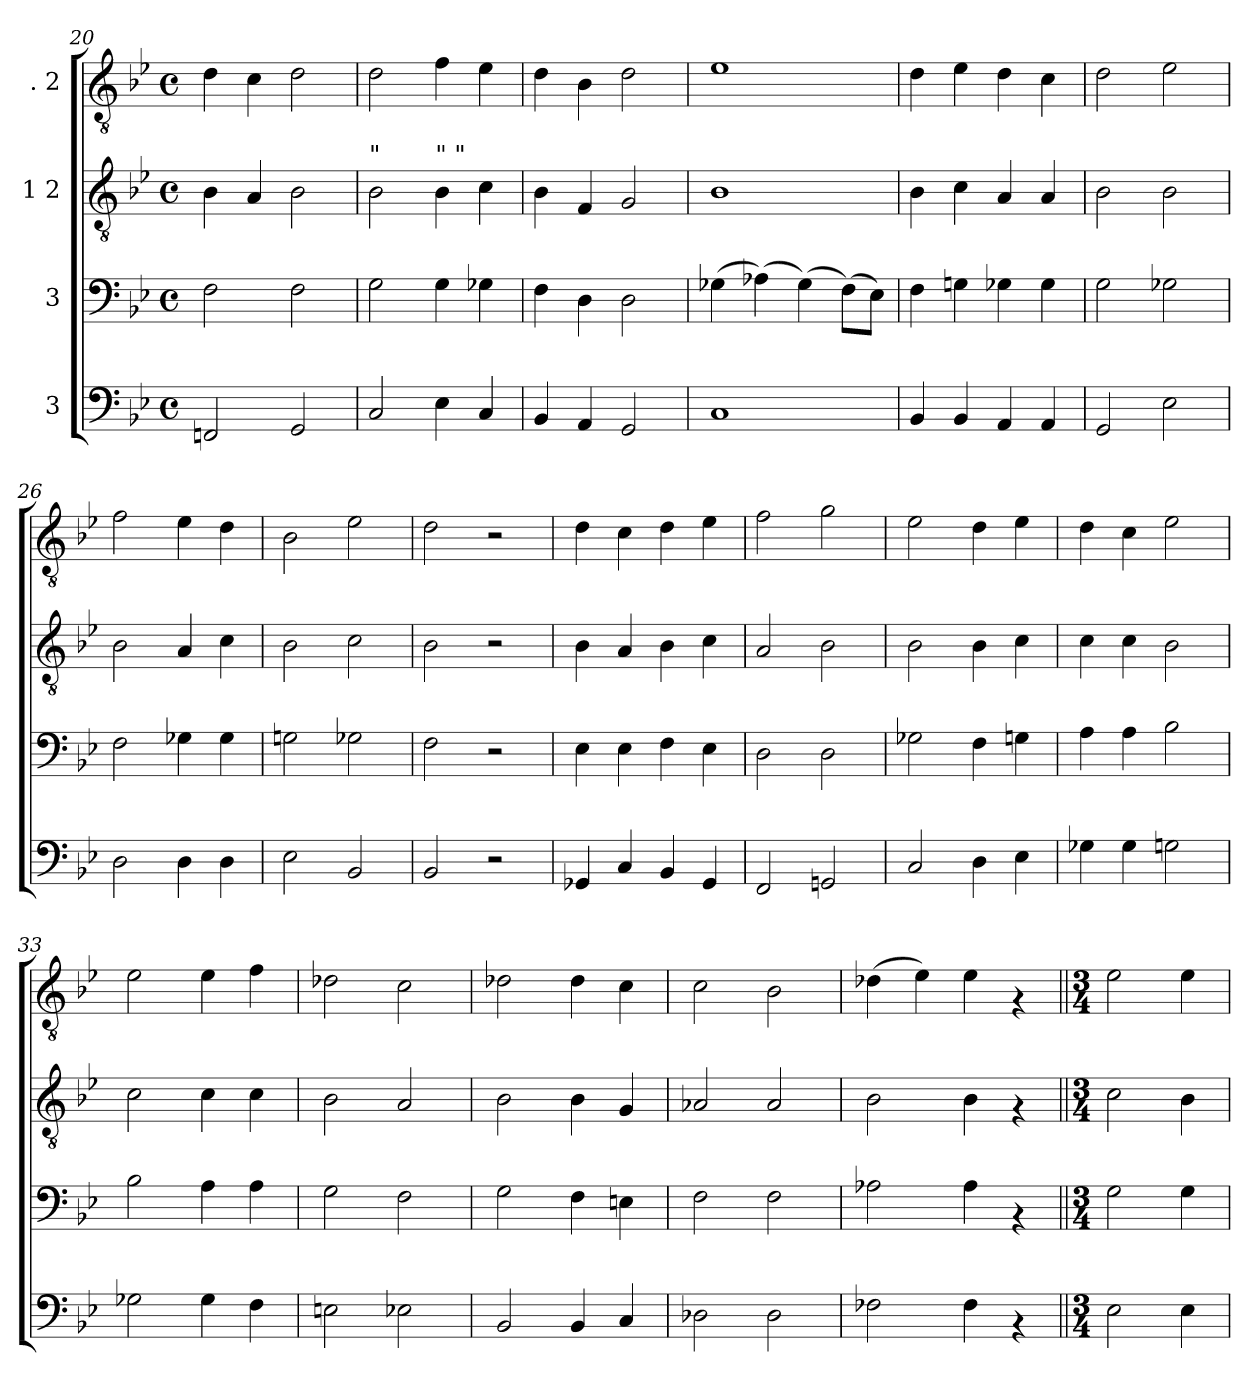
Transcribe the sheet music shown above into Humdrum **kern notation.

**kern	**kern	**kern	**kern
*part4	*part3	*part2	*part1
*staff4	*staff3	*staff2	*staff1
*I"3	*I"3	*I"1 2	*I". 2
*clefF4	*clefF4	*clefGv2	*clefGv2
*k[b-e-]	*k[b-e-]	*k[b-e-]	*k[b-e-]
*B-:	*B-:	*B-:	*B-:
*M4/4	*M4/4	*M4/4	*M4/4
*met(c)	*met(c)	*met(c)	*met(c)
=20	=20	=20	=20
2FFni/	2F\	4B-\	4d\
.	.	4A/	4c\
2GG/	2F\	2B-\	2d\
=21	=21	=21	=21
!	!	!LO:TX:a:t="	!
2C/	2G\	2B-\	2d\
!	!	!LO:TX:a:t="    "	!
4E-\	4G\	4B-\	4f\
4C/	4G-X\	4c\	4e-\
=22	=22	=22	=22
4BB-/	4F\	4B-\	4d\
4AA/	4D\	4F/	4B-\
2GG/	2D\	2G/	2d\
=23	=23	=23	=23
1C	(>4G-X\	1B-	1e-
.	(>4A-X\)	.	.
.	(>4G-\)	.	.
.	(>8F\L)	.	.
.	8E-\J)	.	.
=24	=24	=24	=24
4BB-/	4F\	4B-\	4d\
4BB-/	4Gni\	4c\	4e-\
4AA/	4G-X\	4A/	4d\
4AA/	4G-\	4A/	4c\
!!LO:LB:g=z
=25	=25	=25	=25
2GG/	2G\	2B-\	2d\
2E-\	2G-X\	2B-\	2e-\
=26	=26	=26	=26
2D\	2F\	2B-\	2f\
4D\	4G-X\	4A/	4e-\
4D\	4G-\	4c\	4d\
=27	=27	=27	=27
2E-\	2Gni\	2B-\	2B-\
2BB-/	2G-X\	2c\	2e-\
=28	=28	=28	=28
2BB-/	2F\	2B-\	2d\
2r	2r	2r	2r
=29	=29	=29	=29
4GG-X/	4E-\	4B-\	4d\
4C/	4E-\	4A/	4c\
4BB-/	4F\	4B-\	4d\
4GG-/	4E-\	4c\	4e-\
=30	=30	=30	=30
2FF/	2D\	2A/	2f\
2GGni/	2D\	2B-\	2g\
!!LO:LB:g=z
=31	=31	=31	=31
2C/	2G-X\	2B-\	2e-\
4D\	4F\	4B-\	4d\
4E-\	4Gn\	4c\	4e-\
=32	=32	=32	=32
4G-X\	4A\	4c\	4d\
4G-\	4A\	4c\	4c\
2Gn\	2B-\	2B-\	2e-\
=33	=33	=33	=33
2G-X\	2B-\	2c\	2e-\
4G-\	4A\	4c\	4e-\
4F\	4A\	4c\	4f\
=34	=34	=34	=34
2En\	2G\	2B-\	2d-X\
2E-X\	2F\	2A/	2c\
=35	=35	=35	=35
2BB-/	2G\	2B-\	2d-X\
4BB-/	4F\	4B-\	4d-\
4C/	4En\	4G/	4c\
=36	=36	=36	=36
2D-X\	2F\	2A-X/	2c\
2D-\	2F\	2A-/	2B-\
!!LO:PB:g=z
=37	=37	=37	=37
2F-X\	2A-X\	2B-\	(>4d-X\
.	.	.	4e-\)
4F-\	4A-\	4B-\	4e-\
4rAA	4rAA	4rF	4rF
=38||	=38||	=38||	=38||
*M3/4	*M3/4	*M3/4	*M3/4
2E-\	2G\	2c\	2e-\
4E-\	4G\	4B-\	4e-\
=	=	=	=
*-	*-	*-	*-
